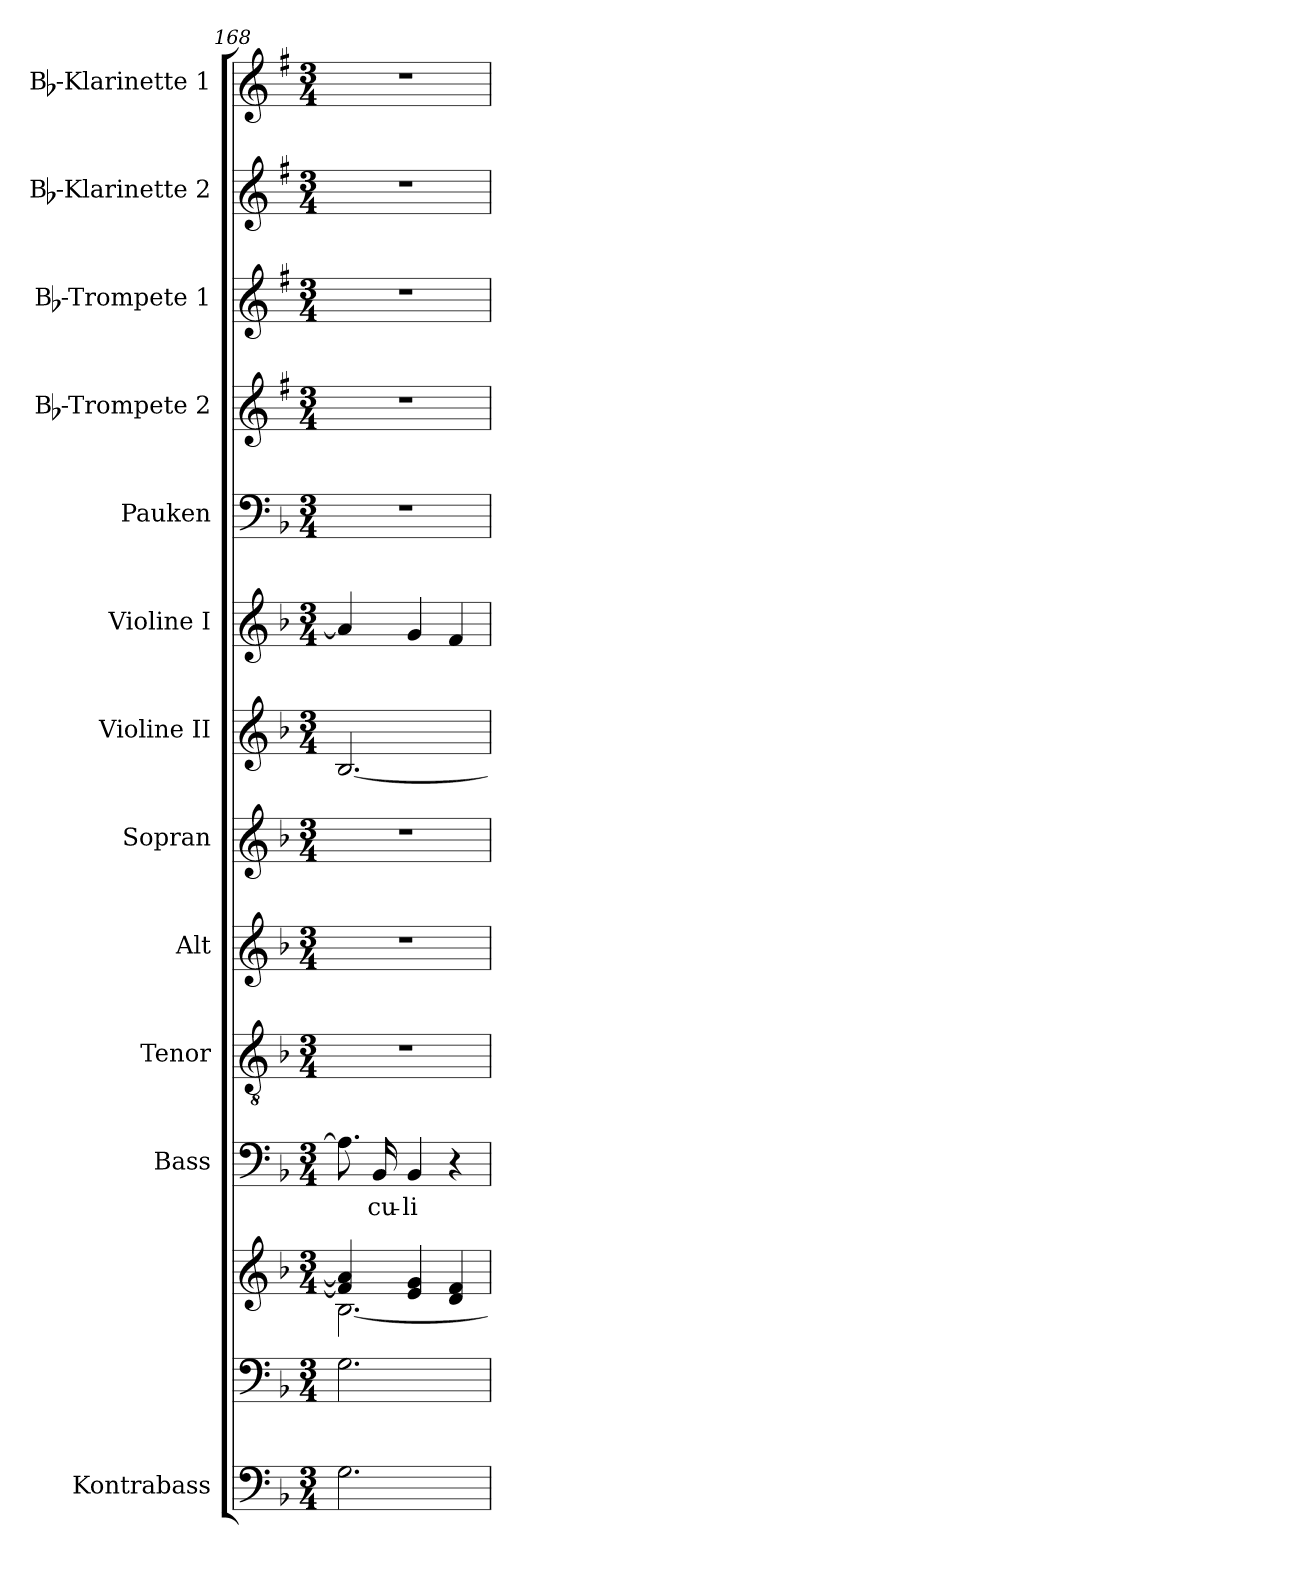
**kern	**kern	**kern	**kern	**text	**kern	**kern	**kern	**kern	**kern	**kern	**kern	**kern	**kern	**kern
*part13	*part12	*part12	*part11	*part11	*part10	*part9	*part8	*part7	*part6	*part5	*part4	*part3	*part2	*part1
*staff14	*staff13	*staff12	*staff11	*staff11	*staff10	*staff9	*staff8	*staff7	*staff6	*staff5	*staff4	*staff3	*staff2	*staff1
*I"Kontrabass	*	*	*I"Bass	*	*I"Tenor	*I"Alt	*I"Sopran	*I"Violine II	*I"Violine I	*I"Pauken	*I"Bb-Trompete 2	*I"Bb-Trompete 1	*I"Bb-Klarinette 2	*I"Bb-Klarinette 1
*I'Kb.	*	*	*I'B.	*	*I'T.	*I'A.	*I'S.	*I'Vl. II	*I'Vl. I	*I'Pk.	*I'Bb Trp. 2	*I'Bb Trp. 1	*I'Bb Kl. 2	*I'Bb Kl. 1
*clefF4	*clefF4	*clefG2	*clefF4	*	*clefGv2	*clefG2	*clefG2	*clefG2	*clefG2	*clefF4	*clefG2	*clefG2	*clefG2	*clefG2
*ITrd7c12	*	*	*	*	*	*	*	*	*	*	*ITrd1c2	*ITrd1c2	*ITrd1c2	*ITrd1c2
*k[b-]	*k[b-]	*k[b-]	*k[b-]	*	*k[b-]	*k[b-]	*k[b-]	*k[b-]	*k[b-]	*k[b-]	*k[b-]	*k[b-]	*k[b-]	*k[b-]
*F:	*F:	*F:	*F:	*	*F:	*F:	*F:	*F:	*F:	*F:	*F:	*F:	*F:	*F:
*M3/4	*M3/4	*M3/4	*M3/4	*	*M3/4	*M3/4	*M3/4	*M3/4	*M3/4	*M3/4	*M3/4	*M3/4	*M3/4	*M3/4
=168	=168	=168	=168	=168	=168	=168	=168	=168	=168	=168	=168	=168	=168	=168
*	*	*^	*	*	*	*	*	*	*	*	*	*	*	*
2.GG\	2.G\	4f/] 4a-/]	[<2.B-\	8.A-\]	.	2.r	2.r	2.r	[2.B-/	4a-/]	2.r	2.r	2.r	2.r	2.r
!	!	!	!	!	!LO:LY:b	!	!	!	!	!	!	!	!	!	!
.	.	.	.	16BB-/	-cu-	.	.	.	.	.	.	.	.	.	.
!	!	!	!	!	!LO:LY:b	!	!	!	!	!	!	!	!	!	!
.	.	4e/ 4g/	.	4BB-/	-li	.	.	.	.	4g/	.	.	.	.	.
.	.	4d/ 4f/	.	4r	.	.	.	.	.	4f/	.	.	.	.	.
*	*	*v	*v	*	*	*	*	*	*	*	*	*	*	*	*
=	=	=	=	=	=	=	=	=	=	=	=	=	=	=
*-	*-	*-	*-	*-	*-	*-	*-	*-	*-	*-	*-	*-	*-	*-
